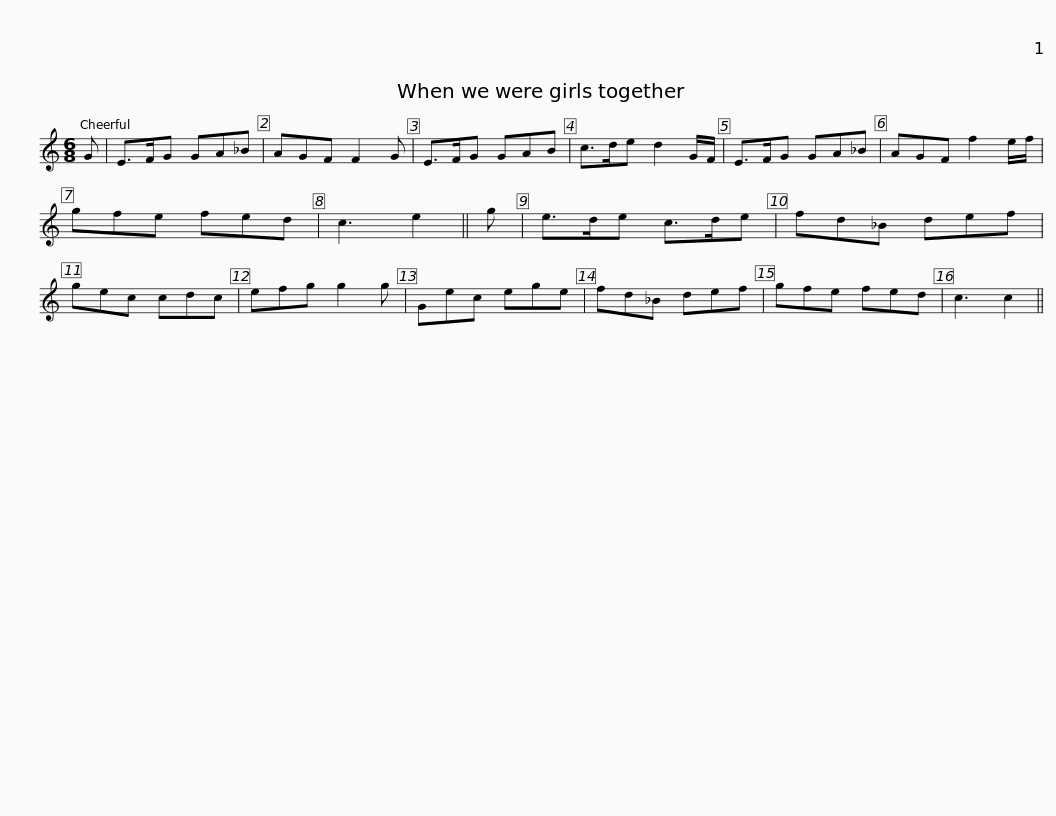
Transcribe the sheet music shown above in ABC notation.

X:1
L:1/8
M:6/8
I:linebreak $
K:C
V:1 treble
V:1
 G | E>FG GA_B | AGF F2 G | E>FG GAB | c>de d2 G/F/ | %5
 E>FG GA_B | AGF f2 e/f/ | gfe fed |$ c3 e2 || g | %10
 e>de c>de | fd_B def | gec cdc | efg g2 g | Gec ege | %15
 fd_B def |$ gfe fed | c3 c2 || %18
